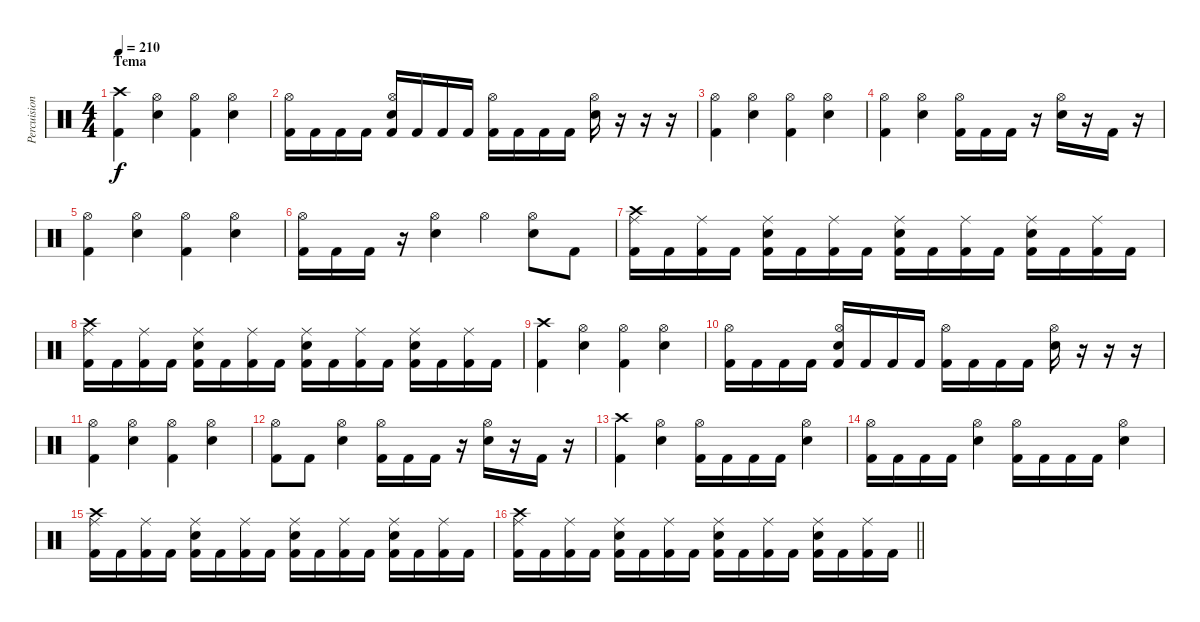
\track ("Percuision" "Percuision") {instrument percussion}
\staff {score}
\articulation defaults
\ts (4 4)
\section ("" "Tema")
\tempo 210
\clef neutral
\ks c
("Crash high (hit)" "Kick (hit) 2").4{dy f} ("Hi-Hat (open)" "Electric Snare (hit)").4 ("Hi-Hat (open)" "Kick (hit) 2").4 ("Hi-Hat (open)" "Electric Snare (hit)").4 |
("Hi-Hat (open)" "Kick (hit) 2").16 "Kick (hit) 2".16 "Kick (hit) 2".16 "Kick (hit) 2".16 ("Hi-Hat (open)" "Electric Snare (hit)" "Kick (hit) 2").16 "Kick (hit) 2".16 "Kick (hit) 2".16 "Kick (hit) 2".16 ("Hi-Hat (open)" "Kick (hit) 2").16 "Kick (hit) 2".16 "Kick (hit) 2".16 "Kick (hit) 2".16 ("Hi-Hat (open)" "Electric Snare (hit)").16 r.16 r.16 r.16 |
("Hi-Hat (open)" "Kick (hit) 2").4 ("Hi-Hat (open)" "Electric Snare (hit)").4 ("Hi-Hat (open)" "Kick (hit) 2").4 ("Hi-Hat (open)" "Electric Snare (hit)").4 |
("Hi-Hat (open)" "Kick (hit) 2").4 ("Hi-Hat (open)" "Electric Snare (hit)").4 ("Hi-Hat (open)" "Kick (hit) 2").16 "Kick (hit) 2".16 "Kick (hit) 2".16 r.16 ("Hi-Hat (open)" "Electric Snare (hit)").16 r.16 "Kick (hit) 2".16 r.16 |
("Hi-Hat (open)" "Kick (hit) 2").4 ("Hi-Hat (open)" "Electric Snare (hit)").4 ("Hi-Hat (open)" "Kick (hit) 2").4 ("Hi-Hat (open)" "Electric Snare (hit)").4 |
("Hi-Hat (open)" "Kick (hit) 2").16 "Kick (hit) 2".16 "Kick (hit) 2".16 r.16 ("Hi-Hat (open)" "Electric Snare (hit)").4 "Hi-Hat (open)".4 ("Hi-Hat (open)" "Electric Snare (hit)").8 "Kick (hit) 2".8 |
("Crash high (hit)" "Ride (middle)" "Kick (hit) 2").16 "Kick (hit) 2".16 ("Ride (middle)" "Kick (hit) 2").16 "Kick (hit) 2".16 ("Ride (middle)" "Electric Snare (hit)" "Kick (hit) 2").16 "Kick (hit) 2".16 ("Ride (middle)" "Kick (hit) 2").16 "Kick (hit) 2".16 ("Ride (middle)" "Electric Snare (hit)" "Kick (hit) 2").16 "Kick (hit) 2".16 ("Ride (middle)" "Kick (hit) 2").16 "Kick (hit) 2".16 ("Ride (middle)" "Electric Snare (hit)" "Kick (hit) 2").16 "Kick (hit) 2".16 ("Ride (middle)" "Kick (hit) 2").16 "Kick (hit) 2".16 |
("Crash high (hit)" "Ride (middle)" "Kick (hit) 2").16 "Kick (hit) 2".16 ("Ride (middle)" "Kick (hit) 2").16 "Kick (hit) 2".16 ("Ride (middle)" "Electric Snare (hit)" "Kick (hit) 2").16 "Kick (hit) 2".16 ("Ride (middle)" "Kick (hit) 2").16 "Kick (hit) 2".16 ("Ride (middle)" "Electric Snare (hit)" "Kick (hit) 2").16 "Kick (hit) 2".16 ("Ride (middle)" "Kick (hit) 2").16 "Kick (hit) 2".16 ("Ride (middle)" "Electric Snare (hit)" "Kick (hit) 2").16 "Kick (hit) 2".16 ("Ride (middle)" "Kick (hit) 2").16 "Kick (hit) 2".16 |
("Crash high (hit)" "Kick (hit) 2").4 ("Hi-Hat (open)" "Electric Snare (hit)").4 ("Hi-Hat (open)" "Kick (hit) 2").4 ("Hi-Hat (open)" "Electric Snare (hit)").4 |
("Hi-Hat (open)" "Kick (hit) 2").16 "Kick (hit) 2".16 "Kick (hit) 2".16 "Kick (hit) 2".16 ("Hi-Hat (open)" "Electric Snare (hit)" "Kick (hit) 2").16 "Kick (hit) 2".16 "Kick (hit) 2".16 "Kick (hit) 2".16 ("Hi-Hat (open)" "Kick (hit) 2").16 "Kick (hit) 2".16 "Kick (hit) 2".16 "Kick (hit) 2".16 ("Hi-Hat (open)" "Electric Snare (hit)").16 r.16 r.16 r.16 |
("Hi-Hat (open)" "Kick (hit) 2").4 ("Hi-Hat (open)" "Electric Snare (hit)").4 ("Hi-Hat (open)" "Kick (hit) 2").4 ("Hi-Hat (open)" "Electric Snare (hit)").4 |
("Hi-Hat (open)" "Kick (hit) 2").8 "Kick (hit) 2".8 ("Hi-Hat (open)" "Electric Snare (hit)").4 ("Hi-Hat (open)" "Kick (hit) 2").16 "Kick (hit) 2".16 "Kick (hit) 2".16 r.16 ("Hi-Hat (open)" "Electric Snare (hit)").16 r.16 "Kick (hit) 2".16 r.16 |
("Crash high (hit)" "Kick (hit) 2").4 ("Hi-Hat (open)" "Electric Snare (hit)").4 ("Hi-Hat (open)" "Kick (hit) 2").16 "Kick (hit) 2".16 "Kick (hit) 2".16 "Kick (hit) 2".16 ("Hi-Hat (open)" "Electric Snare (hit)").4 |
("Hi-Hat (open)" "Kick (hit) 2").16 "Kick (hit) 2".16 "Kick (hit) 2".16 "Kick (hit) 2".16 ("Hi-Hat (open)" "Electric Snare (hit)").4 ("Hi-Hat (open)" "Kick (hit) 2").16 "Kick (hit) 2".16 "Kick (hit) 2".16 "Kick (hit) 2".16 ("Hi-Hat (open)" "Electric Snare (hit)").4 |
("Crash high (hit)" "Ride (middle)" "Kick (hit) 2").16 "Kick (hit) 2".16 ("Ride (middle)" "Kick (hit) 2").16 "Kick (hit) 2".16 ("Ride (middle)" "Electric Snare (hit)" "Kick (hit) 2").16 "Kick (hit) 2".16 ("Ride (middle)" "Kick (hit) 2").16 "Kick (hit) 2".16 ("Ride (middle)" "Electric Snare (hit)" "Kick (hit) 2").16 "Kick (hit) 2".16 ("Ride (middle)" "Kick (hit) 2").16 "Kick (hit) 2".16 ("Ride (middle)" "Electric Snare (hit)" "Kick (hit) 2").16 "Kick (hit) 2".16 ("Ride (middle)" "Kick (hit) 2").16 "Kick (hit) 2".16 |
\barLineRight lightlight
("Crash high (hit)" "Ride (middle)" "Kick (hit) 2").16 "Kick (hit) 2".16 ("Ride (middle)" "Kick (hit) 2").16 "Kick (hit) 2".16 ("Ride (middle)" "Electric Snare (hit)" "Kick (hit) 2").16 "Kick (hit) 2".16 ("Ride (middle)" "Kick (hit) 2").16 "Kick (hit) 2".16 ("Ride (middle)" "Electric Snare (hit)" "Kick (hit) 2").16 "Kick (hit) 2".16 ("Ride (middle)" "Kick (hit) 2").16 "Kick (hit) 2".16 ("Ride (middle)" "Electric Snare (hit)" "Kick (hit) 2").16 "Kick (hit) 2".16 ("Ride (middle)" "Kick (hit) 2").16 "Kick (hit) 2".16
